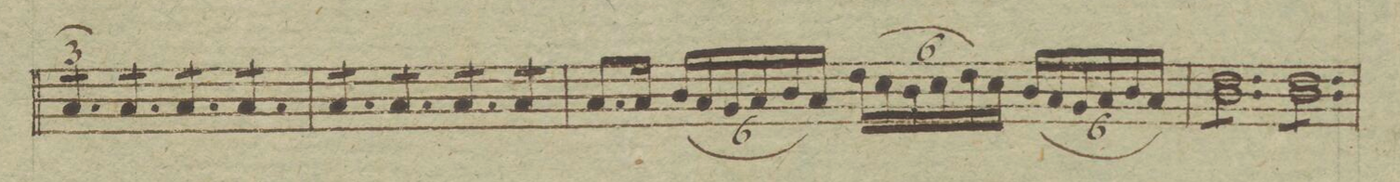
**kern	**dynam
*I"Viola	*
*clefC3	*
*k[b-e-]	*
*met(c)	*
*M4/4	*
*tremolo	*
12B-/L	.
12B-/	.
12B-/J	.
*Xtuplet	*
12B-/L	.
12B-/	.
12B-/J	.
12B-/L	.
12B-/	.
12B-/J	.
12B-/L	.
12B-/	.
12B-/J	.
=10	=10
12B-/L	.
12B-/	.
12B-/J	.
12B-/L	.
12B-/	.
12B-/J	.
12B-/L	.
12B-/	.
12B-/J	.
12B-/L	.
12B-/	.
12B-/J	.
=11	=11
8.B-/L	.
16B-/Jk	.
*tuplet	*
(24c/LL	.
24B-/	.
24A/	.
24B-/	.
24c/	.
24B-/JJ)	.
(24e-\LL	.
24d\	.
24c\	.
24d\	.
24e-\	.
24d\JJ)	.
(24c/LL	.
24B-/	.
24A/	.
24B-/	.
24c/	.
24B-/JJ)	.
=12	=12
12e-L 12c\	.
12e- 12c\	.
12e- 12c\	.
12e- 12c\	.
12e- 12c\	.
12e-J 12c\	.
12e-L 12c\	.
12e- 12c\	.
12e- 12c\	.
12e- 12c\	.
12e- 12c\	.
12e-J 12c\	.
=13	=13
*-	*-
